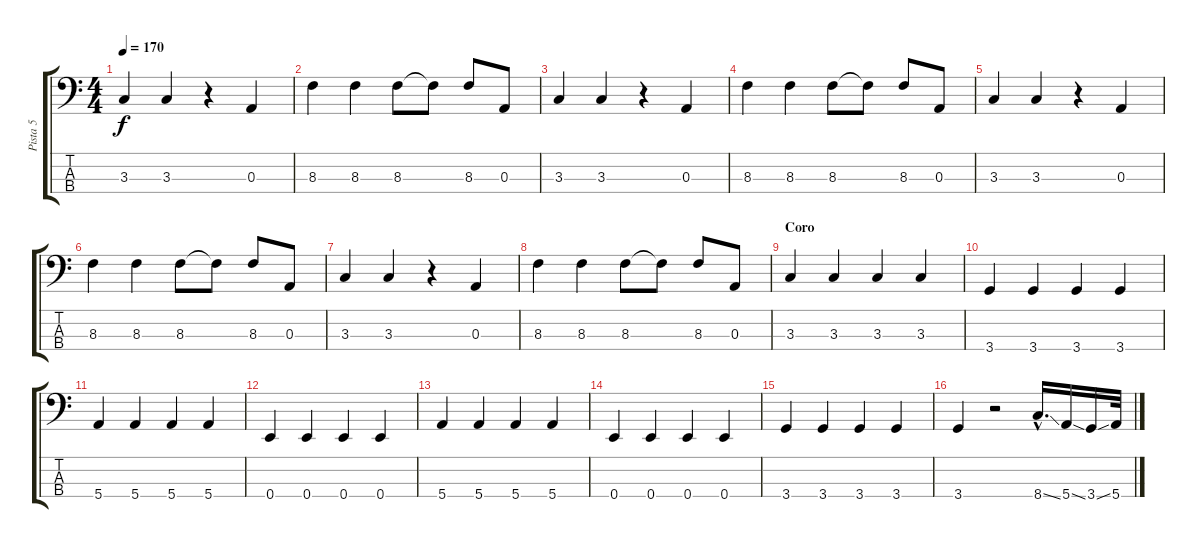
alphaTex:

\track ("Pista 5" "Pista 5") {instrument synthbass2}
\staff {score tabs}
\tuning (G2 D2 A1 E1) {hide}
\ts (4 4)
\tempo 170
\clef f4
\ks c
3.3.4{dy f} 3.3.4 r.4 0.3.4 |
8.3.4 8.3.4 8.3.8 8.3{t}.8 8.3.8 0.3.8 |
3.3.4 3.3.4 r.4 0.3.4 |
8.3.4 8.3.4 8.3.8 8.3{t}.8 8.3.8 0.3.8 |
3.3.4 3.3.4 r.4 0.3.4 |
8.3.4 8.3.4 8.3.8 8.3{t}.8 8.3.8 0.3.8 |
3.3.4 3.3.4 r.4 0.3.4 |
8.3.4 8.3.4 8.3.8 8.3{t}.8 8.3.8 0.3.8 |
\section ("" "Coro")
3.3.4 3.3.4 3.3.4 3.3.4 |
3.4.4 3.4.4 3.4.4 3.4.4 |
5.4.4 5.4.4 5.4.4 5.4.4 |
0.4.4 0.4.4 0.4.4 0.4.4 |
5.4.4 5.4.4 5.4.4 5.4.4 |
0.4.4 0.4.4 0.4.4 0.4.4 |
3.4.4 3.4.4 3.4.4 3.4.4 |
3.4.4 r.2 8.4{ss hac}.16{d} 5.4{ss}.16 3.4{ss}.16 5.4.32
